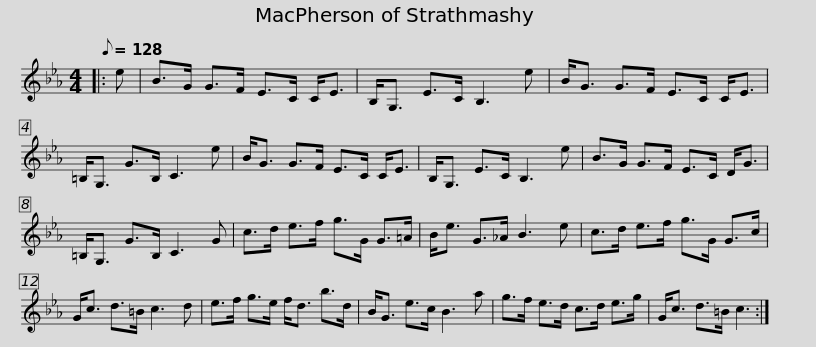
X:1
L:1/8
Q:1/8=128
M:4/4
I:linebreak $
K:Cmin
V:1 treble
V:1
|: e | B>G G>F E>C C<E | B,<G, E>C B,3 e | B<G G>F E>C C<E | =B,<G, G>B, C3 e |$ %5
 B<G G>F E>C C<E | B,<G, E>C B,3 e | B>G G>F E>C D<G | =B,<G, G>B, C3 G |$ c>d e>f g>G G>=A | %10
 B<e G>_A B3 e | c>d e>f g>G G>c | G<c d>=B c3 d |$ e>f g>e f<d b>d | B<G e>c B3 a | %15
 g>f e>d c>d e>g | G<c d>=B c3 :| %17
